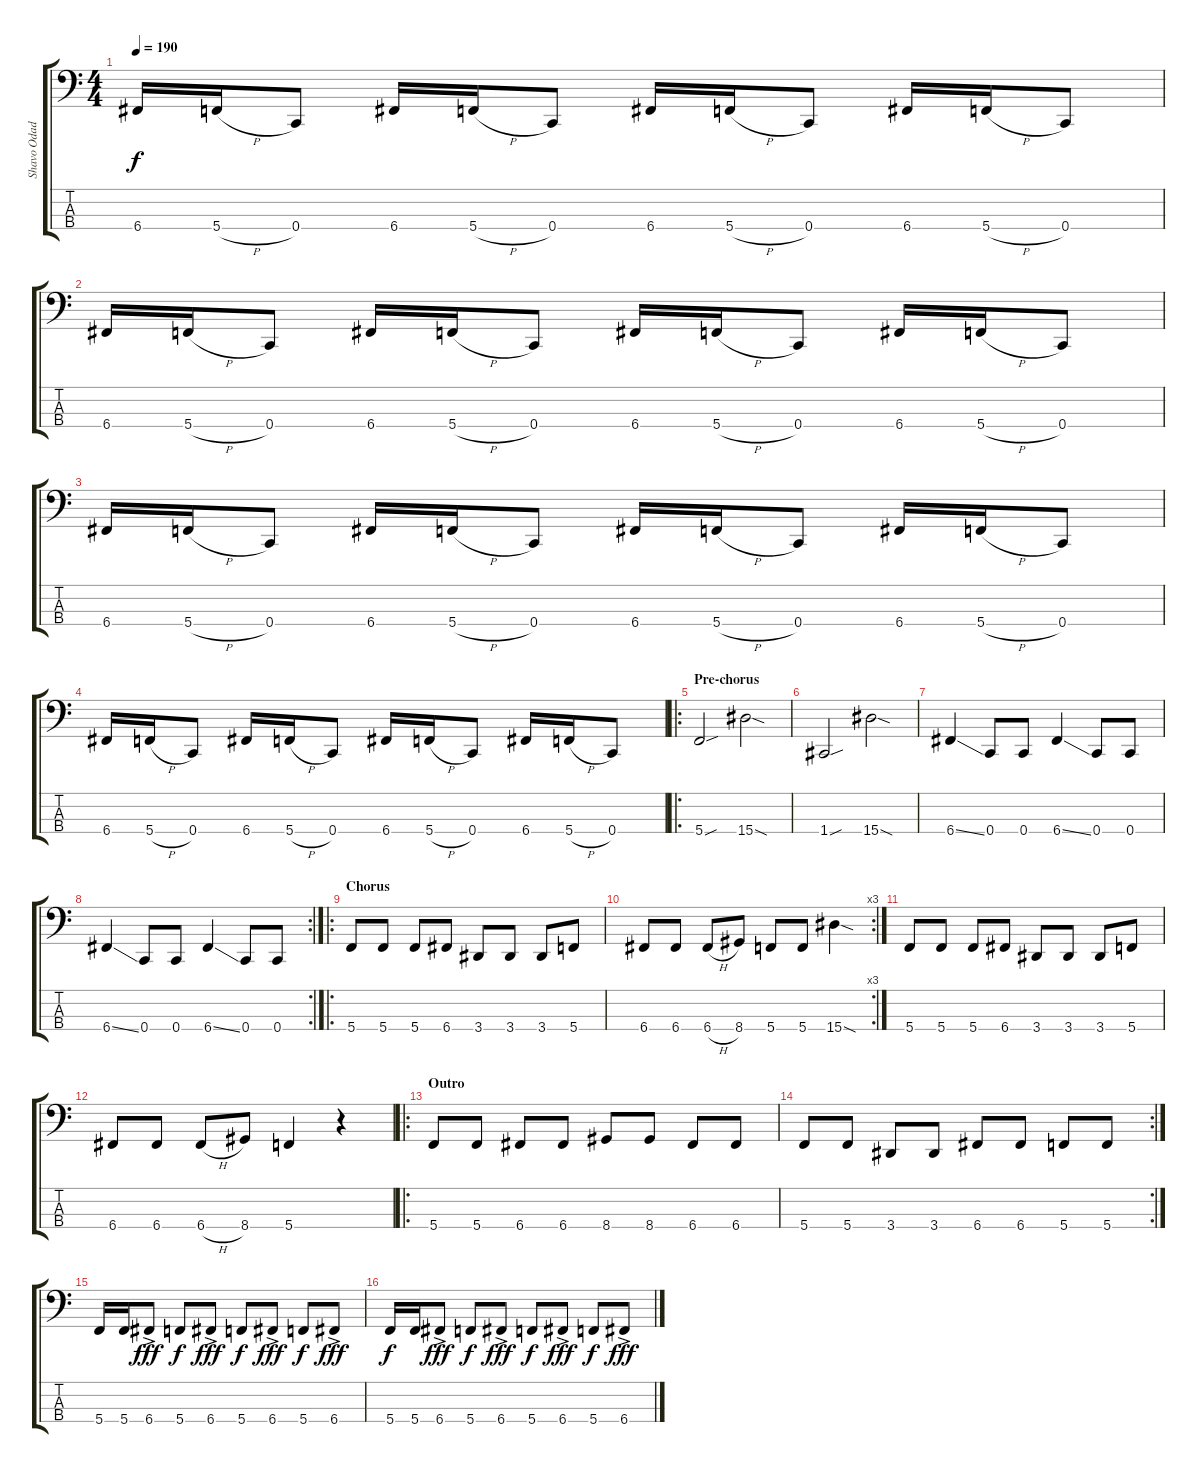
\track ("Shavo Odadjian" "Shavo Odad") {instrument electricbasspick}
\staff {score tabs}
\tuning (F2 C2 G1 C1) {hide}
\ts (4 4)
\tempo 190
\clef f4
\ks c
6.4.16{dy f} 5.4{h}.16 0.4.8 6.4.16 5.4{h}.16 0.4.8 6.4.16 5.4{h}.16 0.4.8 6.4.16 5.4{h}.16 0.4.8 |
6.4.16 5.4{h}.16 0.4.8 6.4.16 5.4{h}.16 0.4.8 6.4.16 5.4{h}.16 0.4.8 6.4.16 5.4{h}.16 0.4.8 |
6.4.16 5.4{h}.16 0.4.8 6.4.16 5.4{h}.16 0.4.8 6.4.16 5.4{h}.16 0.4.8 6.4.16 5.4{h}.16 0.4.8 |
6.4.16 5.4{h}.16 0.4.8 6.4.16 5.4{h}.16 0.4.8 6.4.16 5.4{h}.16 0.4.8 6.4.16 5.4{h}.16 0.4.8 |
\ro
\section ("" "Pre-chorus")
5.4{sou}.2 15.4{sod}.2 |
1.4{sou}.2 15.4{sod}.2 |
6.4{ss}.4 0.4.8 0.4.8 6.4{ss}.4 0.4.8 0.4.8 |
\rc 2
6.4{ss}.4 0.4.8 0.4.8 6.4{ss}.4 0.4.8 0.4.8 |
\ro
\section ("" "Chorus")
5.4.8 5.4.8 5.4.8 6.4.8 3.4.8 3.4.8 3.4.8 5.4.8 |
\rc 3
6.4.8 6.4.8 6.4{h}.8 8.4.8 5.4.8 5.4.8 15.4{sod}.4 |
5.4.8 5.4.8 5.4.8 6.4.8 3.4.8 3.4.8 3.4.8 5.4.8 |
6.4.8 6.4.8 6.4{h}.8 8.4.8 5.4.4 r.4 |
\ro
\section ("" "Outro")
5.4.8 5.4.8 6.4.8 6.4.8 8.4.8 8.4.8 6.4.8 6.4.8 |
\rc 2
5.4.8 5.4.8 3.4.8 3.4.8 6.4.8 6.4.8 5.4.8 5.4.8 |
5.4.16 5.4.16 6.4{ac}.8{dy fff} 5.4.8{dy f} 6.4{ac}.8{dy fff} 5.4.8{dy f} 6.4{ac}.8{dy fff} 5.4.8{dy f} 6.4{ac}.8{dy fff} |
5.4.16{dy f} 5.4.16 6.4{ac}.8{dy fff} 5.4.8{dy f} 6.4{ac}.8{dy fff} 5.4.8{dy f} 6.4{ac}.8{dy fff} 5.4.8{dy f} 6.4{ac}.8{dy fff}
